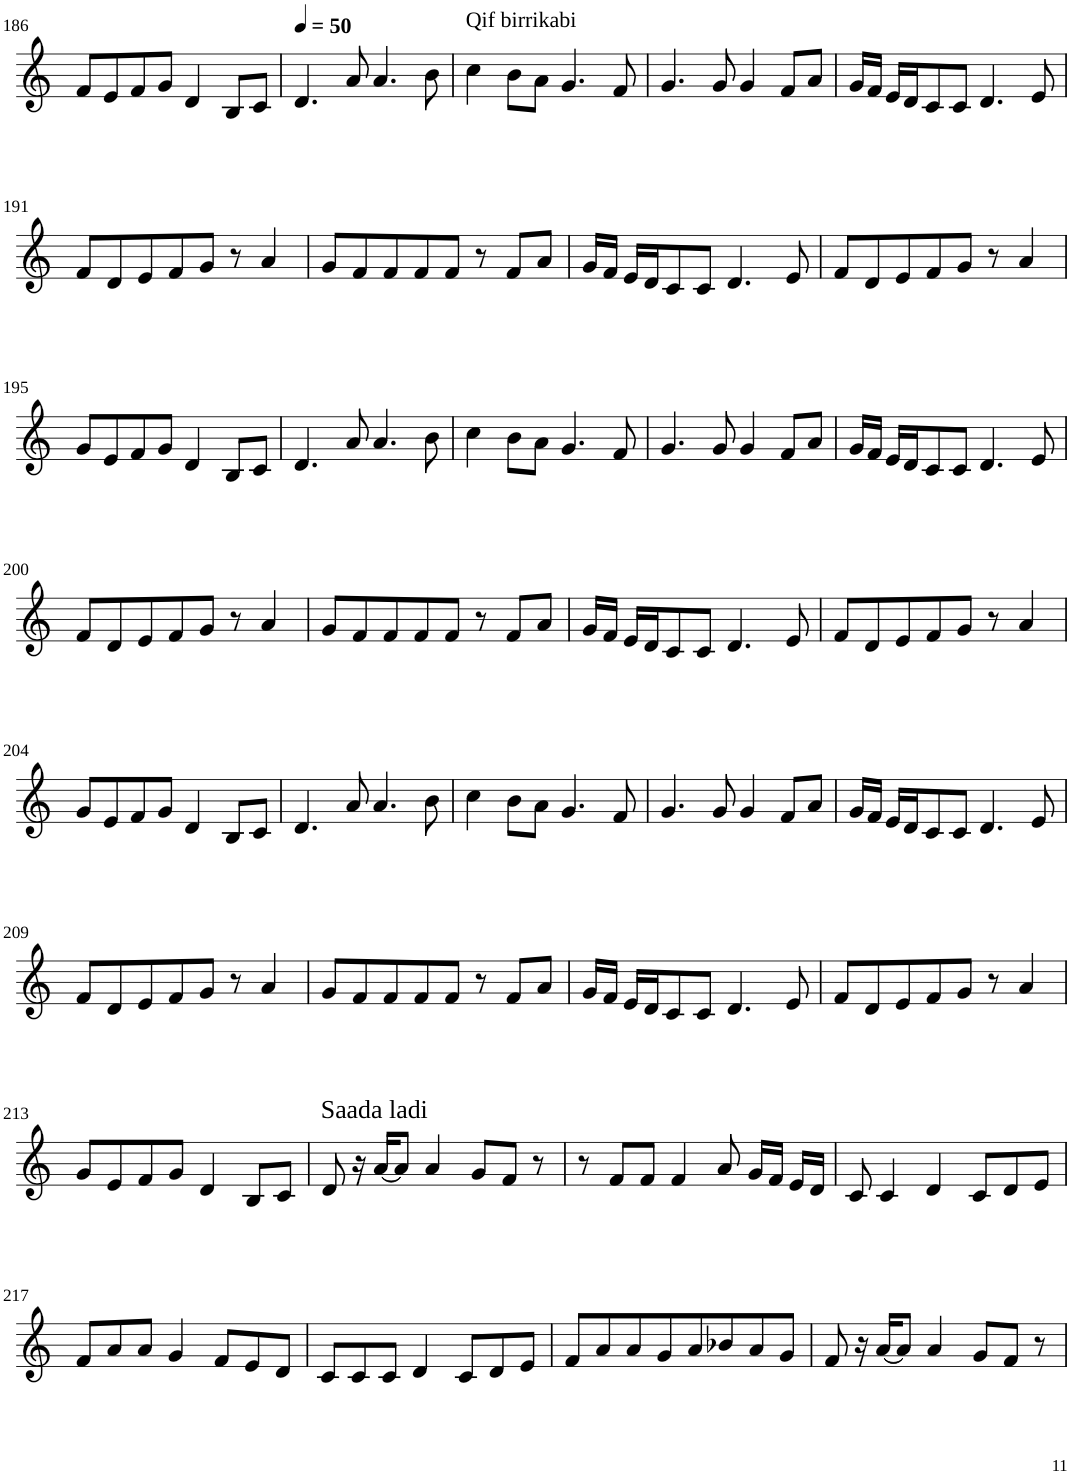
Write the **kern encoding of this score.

**kern
*part1
*staff1
*I"Violin
!!LO:PB:g=z
*clefG2
*k[]
*M8/8
=186
8f/L
8e/
8f/
8g/J
4d/
8B/L
8c/J
=187
*MM50
4.d/
8a/
4.a/
8b\
=188
!LO:TX:a:t=Qif birrikabi
4cc\
8b\L
8a\J
4.g/
8f/
=189
4.g/
8g/
4g/
8f/L
8a/J
=190
16g/LL
16f/JJ
16e/LL
16d/J
8c/
8c/J
4.d/
8e/
!!LO:LB:g=z
=191
8f/L
8d/
8e/
8f/
8g/J
8r
4a/
=192
8g/L
8f/
8f/
8f/
8f/J
8r
8f/L
8a/J
=193
16g/LL
16f/JJ
16e/LL
16d/J
8c/
8c/J
4.d/
8e/
=194
8f/L
8d/
8e/
8f/
8g/J
8r
4a/
!!LO:LB:g=z
=195
8g/L
8e/
8f/
8g/J
4d/
8B/L
8c/J
=196
4.d/
8a/
4.a/
8b\
=197
4cc\
8b\L
8a\J
4.g/
8f/
=198
4.g/
8g/
4g/
8f/L
8a/J
=199
16g/LL
16f/JJ
16e/LL
16d/J
8c/
8c/J
4.d/
8e/
!!LO:LB:g=z
=200
8f/L
8d/
8e/
8f/
8g/J
8r
4a/
=201
8g/L
8f/
8f/
8f/
8f/J
8r
8f/L
8a/J
=202
16g/LL
16f/JJ
16e/LL
16d/J
8c/
8c/J
4.d/
8e/
=203
8f/L
8d/
8e/
8f/
8g/J
8r
4a/
!!LO:LB:g=z
=204
8g/L
8e/
8f/
8g/J
4d/
8B/L
8c/J
=205
4.d/
8a/
4.a/
8b\
=206
4cc\
8b\L
8a\J
4.g/
8f/
=207
4.g/
8g/
4g/
8f/L
8a/J
=208
16g/LL
16f/JJ
16e/LL
16d/J
8c/
8c/J
4.d/
8e/
!!LO:LB:g=z
=209
8f/L
8d/
8e/
8f/
8g/J
8r
4a/
=210
8g/L
8f/
8f/
8f/
8f/J
8r
8f/L
8a/J
=211
16g/LL
16f/JJ
16e/LL
16d/J
8c/
8c/J
4.d/
8e/
=212
8f/L
8d/
8e/
8f/
8g/J
8r
4a/
!!LO:LB:g=z
=213
8g/L
8e/
8f/
8g/J
4d/
8B/L
8c/J
=214
!LO:TX:a:t=Saada ladi
8d/
16r
[16a/KL
8a/J]
4a/
8g/L
8f/J
8r
=215
8r
8f/L
8f/J
4f/
8a/
16g/LL
16f/JJ
16e/LL
16d/JJ
=216
8c/
4c/
4d/
8c/L
8d/
8e/J
!!LO:LB:g=z
=217
8f/L
8a/
8a/J
4g/
8f/L
8e/
8d/J
=218
8c/L
8c/
8c/J
4d/
8c/L
8d/
8e/J
=219
8f/L
8a/
8a/
8g/
8a/
8b-X/
8a/
8g/J
=220
8f/
16r
[16a/KL
8a/J]
4a/
8g/L
8f/J
8r
=
*-
